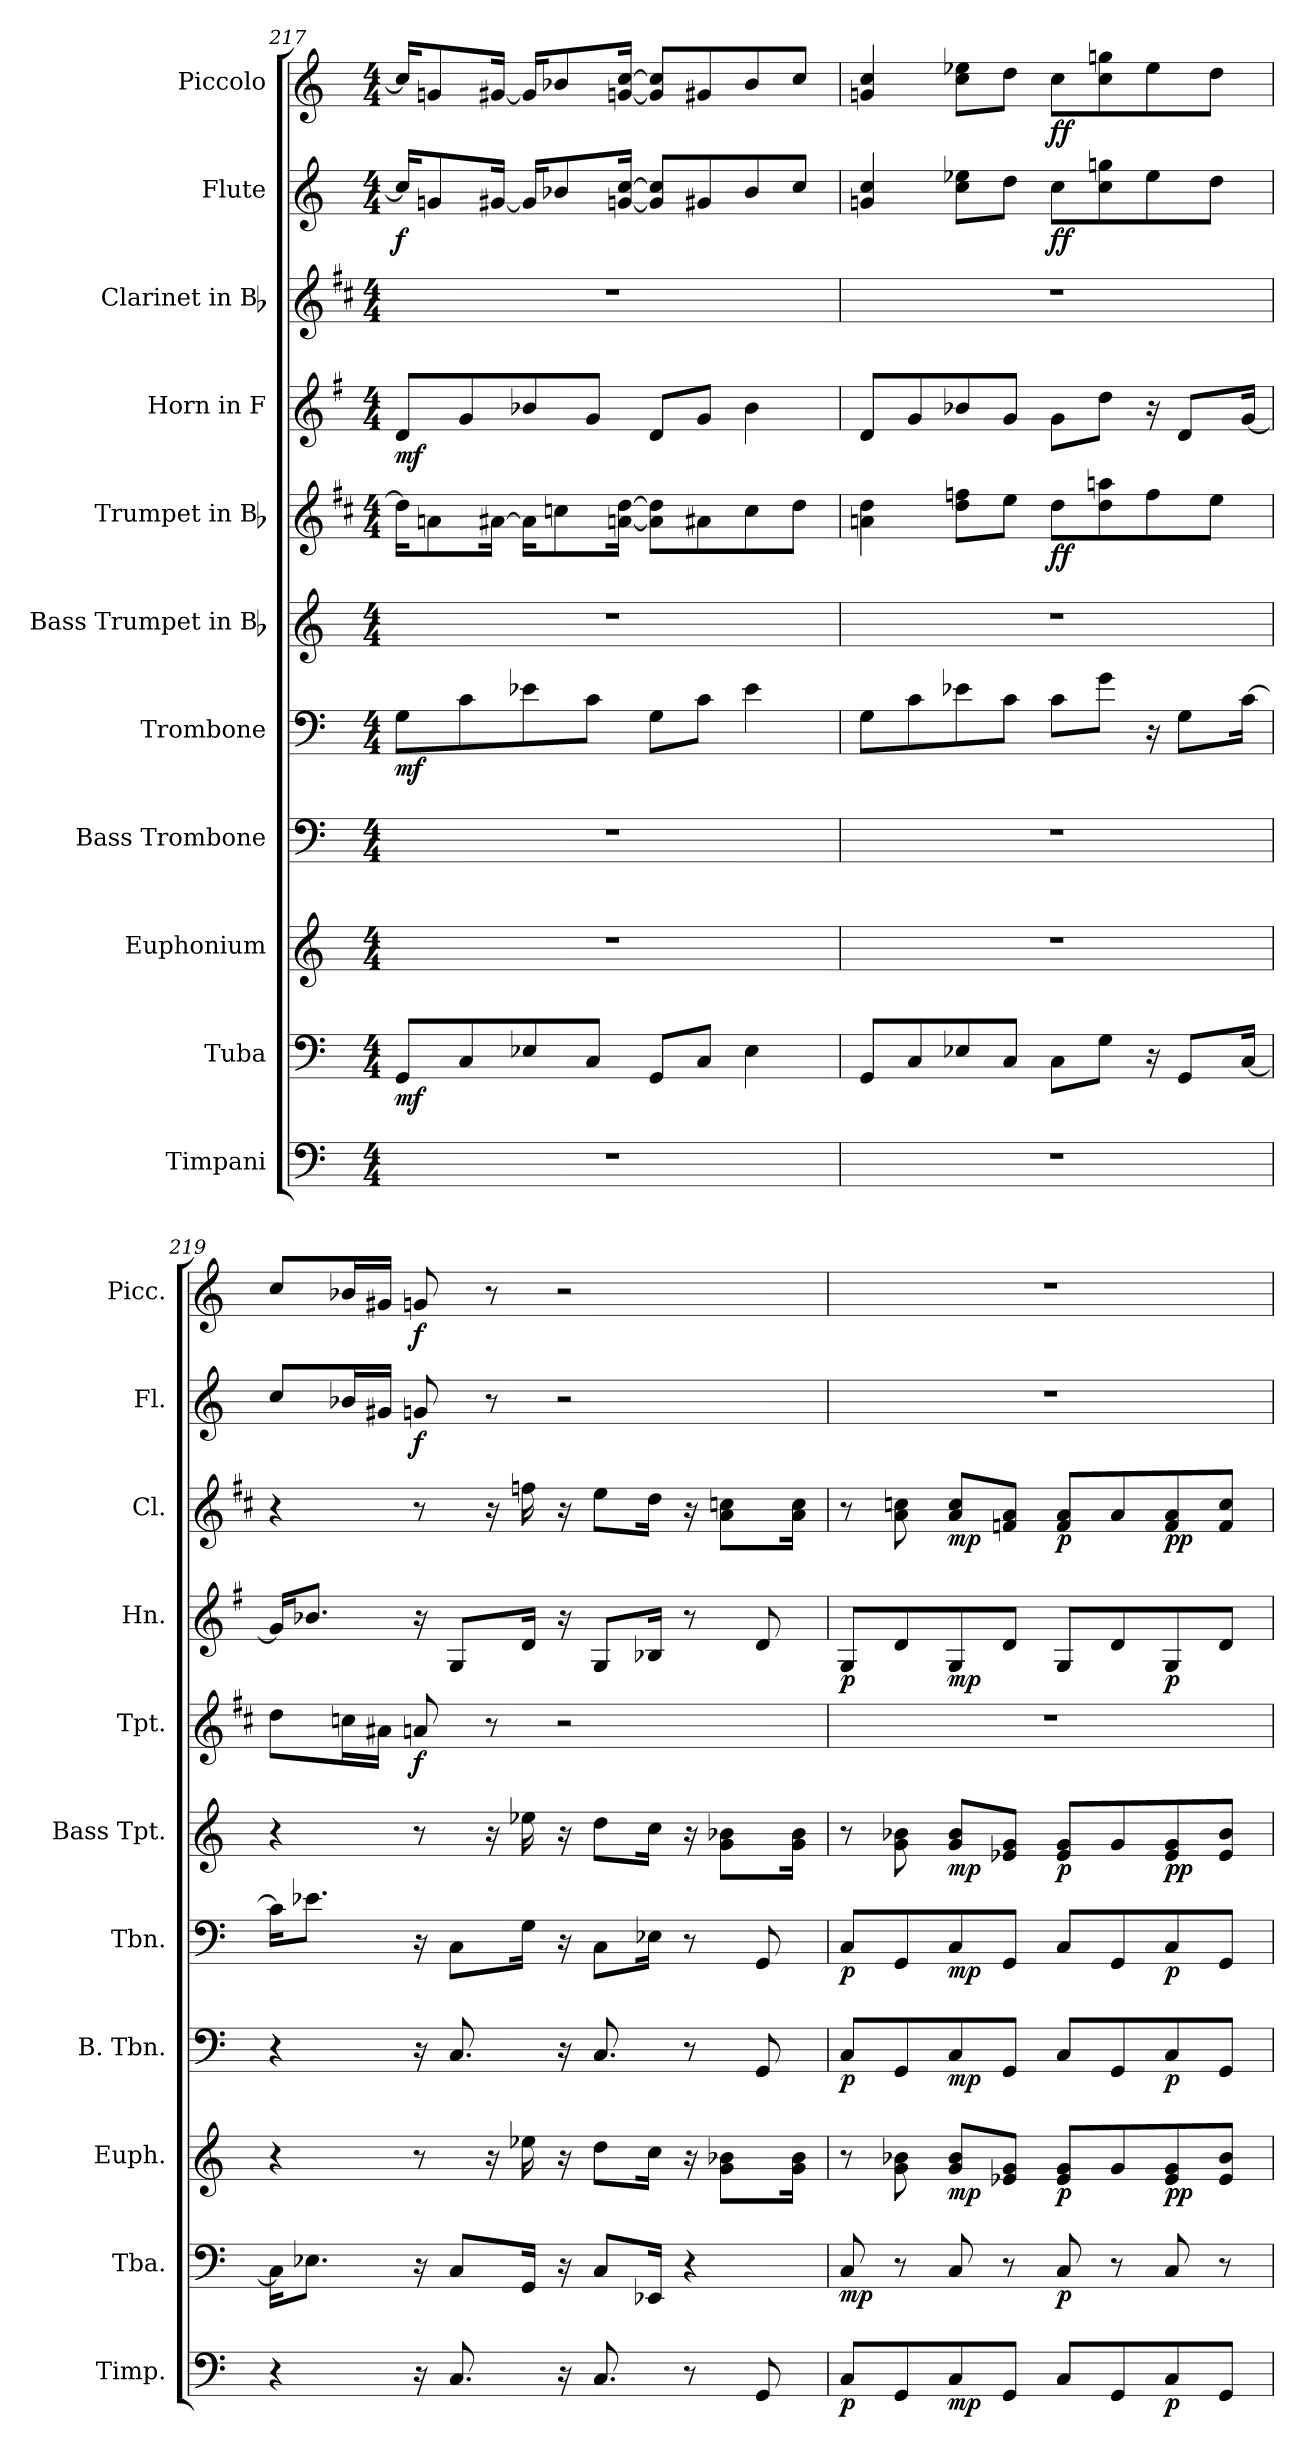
**kern	**dynam	**kern	**dynam	**kern	**dynam	**kern	**dynam	**kern	**dynam	**kern	**dynam	**kern	**dynam	**kern	**dynam	**kern	**dynam	**kern	**dynam	**kern	**dynam
*part11	*part11	*part10	*part10	*part9	*part9	*part8	*part8	*part7	*part7	*part6	*part6	*part5	*part5	*part4	*part4	*part3	*part3	*part2	*part2	*part1	*part1
*staff11	*staff11	*staff10	*staff10	*staff9	*staff9	*staff8	*staff8	*staff7	*staff7	*staff6	*staff6	*staff5	*staff5	*staff4	*staff4	*staff3	*staff3	*staff2	*staff2	*staff1	*staff1
*I"Timpani	*	*I"Tuba	*	*I"Euphonium	*	*I"Bass Trombone	*	*I"Trombone	*	*I"Bass Trumpet in Bb	*	*I"Trumpet in Bb	*	*I"Horn in F	*	*I"Clarinet in Bb	*	*I"Flute	*	*I"Piccolo	*
*I'Timp.	*	*I'Tba.	*	*I'Euph.	*	*I'B. Tbn.	*	*I'Tbn.	*	*I'Bass Tpt.	*	*I'Tpt.	*	*I'Hn.	*	*I'Cl.	*	*I'Fl.	*	*I'Picc.	*
!!LO:PB:g=z
*clefF4	*	*clefF4	*	*clefG2	*	*clefF4	*	*clefF4	*	*clefG2	*	*clefG2	*	*clefG2	*	*clefG2	*	*clefG2	*	*clefG2	*
*	*	*	*	*ITrd8c14	*	*	*	*	*	*ITrd8c14	*	*ITrd1c2	*	*ITrd4c7	*	*ITrd1c2	*	*	*	*ITrd-7c-12	*
*k[]	*	*k[]	*	*k[]	*	*k[]	*	*k[]	*	*k[]	*	*k[]	*	*k[]	*	*k[]	*	*k[]	*	*k[]	*
*C:	*	*C:	*	*C:	*	*C:	*	*C:	*	*C:	*	*C:	*	*C:	*	*C:	*	*C:	*	*C:	*
*M4/4	*	*M4/4	*	*M4/4	*	*M4/4	*	*M4/4	*	*M4/4	*	*M4/4	*	*M4/4	*	*M4/4	*	*M4/4	*	*M4/4	*
=217	=217	=217	=217	=217	=217	=217	=217	=217	=217	=217	=217	=217	=217	=217	=217	=217	=217	=217	=217	=217	=217
1r	.	8GGi/L	mf	1r	.	1r	.	8Gi\L	mf	1r	.	16cci\KL]	.	8Gi/L	mf	1r	.	16cci/KL]	f	16ccci/KL]	.
.	.	.	.	.	.	.	.	.	.	.	.	8gni\	.	.	.	.	.	8gni/	.	8ggni/	.
.	.	8Ci/	.	.	.	.	.	8ci\	.	.	.	.	.	8ci/	.	.	.	.	.	.	.
.	.	.	.	.	.	.	.	.	.	.	.	[16g#Xi\Jk	.	.	.	.	.	[16g#Xi/Jk	.	[16gg#Xi/Jk	.
.	.	8E-Xi/	.	.	.	.	.	8e-Xi\	.	.	.	16g#i\KL]	.	8e-Xi/	.	.	.	16g#i/KL]	.	16gg#i/KL]	.
.	.	.	.	.	.	.	.	.	.	.	.	8b-Xi\	.	.	.	.	.	8b-Xi/	.	8bb-Xi/	.
.	.	8Ci/J	.	.	.	.	.	8ci\J	.	.	.	.	.	8ci/J	.	.	.	.	.	.	.
.	.	.	.	.	.	.	.	.	.	.	.	[16gni\ [16cciJk	.	.	.	.	.	[16gni/ [16cciJk	.	[16ggni/ [16ccciJk	.
.	.	8GGi/L	.	.	.	.	.	8Gi\L	.	.	.	8gi\] 8cci]L	.	8Gi/L	.	.	.	8gi/] 8cci]L	.	8ggi/] 8ccci]L	.
.	.	8Ci/J	.	.	.	.	.	8ci\J	.	.	.	8g#Xi\	.	8ci/J	.	.	.	8g#Xi/	.	8gg#Xi/	.
.	.	4E-i\	.	.	.	.	.	4e-i\	.	.	.	8b-i\	.	4e-i\	.	.	.	8b-i/	.	8bb-i/	.
.	.	.	.	.	.	.	.	.	.	.	.	8cci\J	.	.	.	.	.	8cci/J	.	8ccci/J	.
=218	=218	=218	=218	=218	=218	=218	=218	=218	=218	=218	=218	=218	=218	=218	=218	=218	=218	=218	=218	=218	=218
1r	.	8GGi/L	.	1r	.	1r	.	8Gi\L	.	1r	.	4gni\ 4cci	.	8Gi/L	.	1r	.	4gni/ 4cci	.	4ggni/ 4ccci	.
.	.	8Ci/	.	.	.	.	.	8ci\	.	.	.	.	.	8ci/	.	.	.	.	.	.	.
.	.	8E-Xi/	.	.	.	.	.	8e-Xi\	.	.	.	8cci\ 8ee-XiL	.	8e-Xi/	.	.	.	8cci\ 8ee-XiL	.	8ccci\ 8eee-XiL	.
.	.	8Ci/J	.	.	.	.	.	8ci\J	.	.	.	8ddi\J	.	8ci/J	.	.	.	8ddi\J	.	8dddi\J	.
.	.	8Ci\L	.	.	.	.	.	8ci\L	.	.	.	8cci\L	ff	8ci\L	.	.	.	8cci\L	ff	8ccci\L	ff
.	.	8Gi\J	.	.	.	.	.	8gi\J	.	.	.	8cci\ 8ggni	.	8gi\J	.	.	.	8cci\ 8ggni	.	8ccci\ 8gggni	.
.	.	16r	.	.	.	.	.	16r	.	.	.	8ee-i\	.	16r	.	.	.	8ee-i\	.	8eee-i\	.
.	.	8GGi/L	.	.	.	.	.	8Gi\L	.	.	.	.	.	8Gi/L	.	.	.	.	.	.	.
.	.	.	.	.	.	.	.	.	.	.	.	8ddi\J	.	.	.	.	.	8ddi\J	.	8dddi\J	.
.	.	[16Ci/Jk	.	.	.	.	.	[16ci\Jk	.	.	.	.	.	[16ci/Jk	.	.	.	.	.	.	.
=219	=219	=219	=219	=219	=219	=219	=219	=219	=219	=219	=219	=219	=219	=219	=219	=219	=219	=219	=219	=219	=219
4r	.	16Ci\KL]	.	4r	.	4r	.	16ci\KL]	.	4r	.	8cci\L	.	16ci/KL]	.	4r	.	8cci/L	.	8ccci/L	.
.	.	8.E-Xi\J	.	.	.	.	.	8.e-Xi\J	.	.	.	.	.	8.e-Xi/J	.	.	.	.	.	.	.
.	.	.	.	.	.	.	.	.	.	.	.	16b-Xi\L	.	.	.	.	.	16b-Xi/L	.	16bb-Xi/L	.
.	.	.	.	.	.	.	.	.	.	.	.	16g#Xi\JJ	.	.	.	.	.	16g#Xi/JJ	.	16gg#Xi/JJ	.
16r	.	16r	.	8r	.	16r	.	16r	.	8r	.	8gni/	f	16r	.	8r	.	8gni/	f	8ggni/	f
8.Ci/	.	8Ci/L	.	.	.	8.Ci/	.	8Ci\L	.	.	.	.	.	8Ci/L	.	.	.	.	.	.	.
.	.	.	.	16r	.	.	.	.	.	16r	.	8r	.	.	.	16r	.	8r	.	8r	.
.	.	16GGi/Jk	.	16e-Xi\	.	.	.	16Gi\Jk	.	16e-Xi\	.	.	.	16Gi/Jk	.	16ee-Xi\	.	.	.	.	.
16r	.	16r	.	16r	.	16r	.	16r	.	16r	.	2r	.	16r	.	16r	.	2r	.	2r	.
8.Ci/	.	8Ci/L	.	8di\L	.	8.Ci/	.	8Ci\L	.	8di\L	.	.	.	8Ci/L	.	8ddi\L	.	.	.	.	.
.	.	16EE-Xi/Jk	.	16ci\Jk	.	.	.	16E-Xi\Jk	.	16ci\Jk	.	.	.	16E-Xi/Jk	.	16cci\Jk	.	.	.	.	.
8r	.	4r	.	16r	.	8r	.	8r	.	16r	.	.	.	8r	.	16r	.	.	.	.	.
.	.	.	.	8Gi\ 8B-XiL	.	.	.	.	.	8Gi\ 8B-XiL	.	.	.	.	.	8gi\ 8b-XiL	.	.	.	.	.
8GGi/	.	.	.	.	.	8GGi/	.	8GGi/	.	.	.	.	.	8Gi/	.	.	.	.	.	.	.
.	.	.	.	16Gi\ 16B-iJk	.	.	.	.	.	16Gi\ 16B-iJk	.	.	.	.	.	16gi\ 16b-iJk	.	.	.	.	.
=220	=220	=220	=220	=220	=220	=220	=220	=220	=220	=220	=220	=220	=220	=220	=220	=220	=220	=220	=220	=220	=220
8Ci/L	p	8Ci/	mp	8r	.	8Ci/L	p	8Ci/L	p	8r	.	1r	.	8Ci/L	p	8r	.	1r	.	1r	.
8GGi/	.	8r	.	8Gi\ 8B-Xi	.	8GGi/	.	8GGi/	.	8Gi\ 8B-Xi	.	.	.	8Gi/	.	8gi\ 8b-Xi	.	.	.	.	.
8Ci/	mp	8Ci/	.	8Gi/ 8B-iL	mp	8Ci/	mp	8Ci/	mp	8Gi/ 8B-iL	mp	.	.	8Ci/	mp	8gi/ 8b-iL	mp	.	.	.	.
8GGi/J	.	8r	.	8E-Xi/ 8GiJ	.	8GGi/J	.	8GGi/J	.	8E-Xi/ 8GiJ	.	.	.	8Gi/J	.	8e-Xi/ 8giJ	.	.	.	.	.
8Ci/L	.	8Ci/	p	8E-i/ 8GiL	p	8Ci/L	.	8Ci/L	.	8E-i/ 8GiL	p	.	.	8Ci/L	.	8e-i/ 8giL	p	.	.	.	.
8GGi/	.	8r	.	8Gi/	.	8GGi/	.	8GGi/	.	8Gi/	.	.	.	8Gi/	.	8gi/	.	.	.	.	.
8Ci/	p	8Ci/	.	8E-i/ 8Gi	pp	8Ci/	p	8Ci/	p	8E-i/ 8Gi	pp	.	.	8Ci/	p	8e-i/ 8gi	pp	.	.	.	.
8GGi/J	.	8r	.	8E-i/ 8B-iJ	.	8GGi/J	.	8GGi/J	.	8E-i/ 8B-iJ	.	.	.	8Gi/J	.	8e-i/ 8b-iJ	.	.	.	.	.
=	=	=	=	=	=	=	=	=	=	=	=	=	=	=	=	=	=	=	=	=	=
*-	*-	*-	*-	*-	*-	*-	*-	*-	*-	*-	*-	*-	*-	*-	*-	*-	*-	*-	*-	*-	*-
